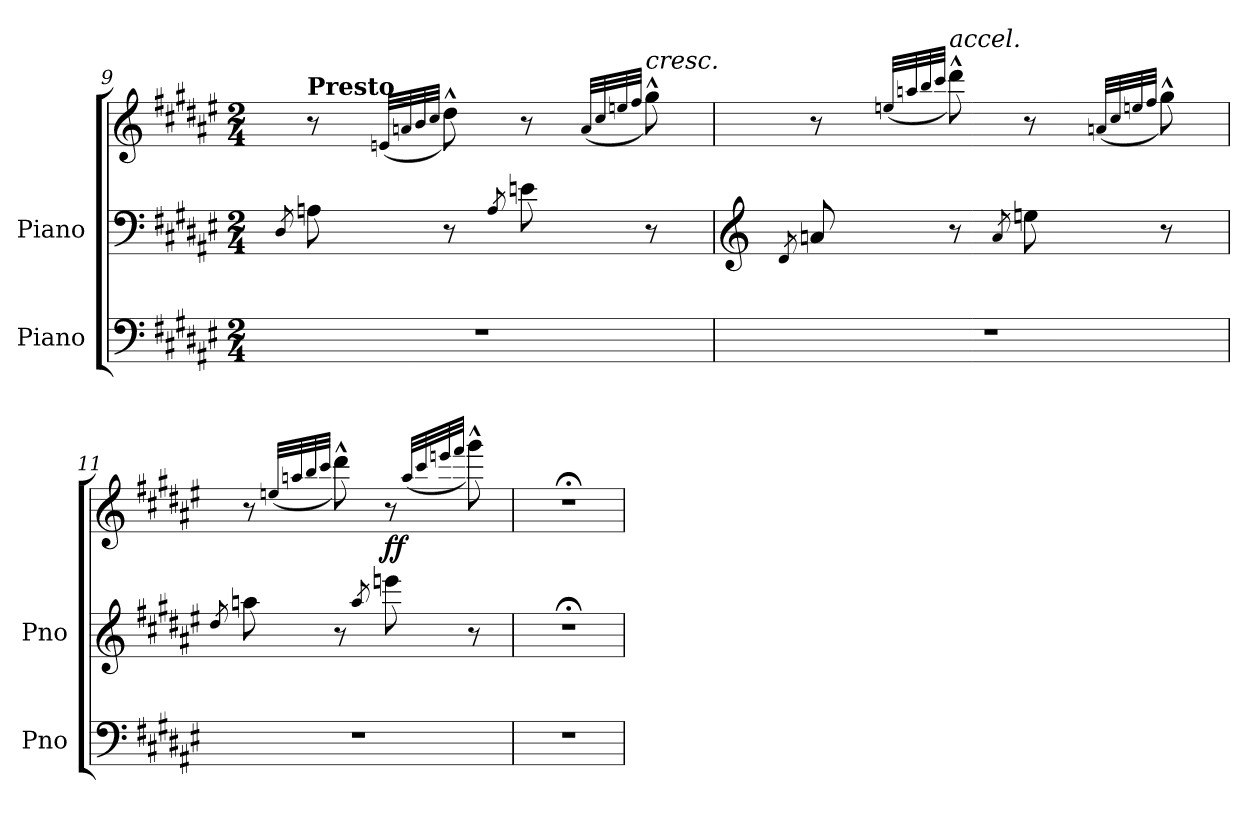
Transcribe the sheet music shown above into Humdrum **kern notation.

**kern	**kern	**kern	**dynam
*part2	*part1	*part1	*part1
*staff3	*staff2	*staff1	*staff1/2
*I"Piano	*I"Piano	*	*
*I'Pno	*I'Pno	*	*
!!LO:LB:g=z
*clefF4	*clefF4	*clefG2	*
*k[f#c#g#d#a#e#]	*k[f#c#g#d#a#e#]	*k[f#c#g#d#a#e#]	*
*M2/4	*M2/4	*M2/4	*
=9	=9	=9	=9
.	8qD#/	.	.
!	!	!LO:TX:a:B:t=Presto	!
2r	8An\	8r	.
.	.	(32qen/LLL	.
.	.	32qan/	.
.	.	32qb/	.
.	.	32qcc#/JJJ	.
.	8r	8dd#^^\)	.
.	8qA/	.	.
.	8en\	8r	.
.	.	(32qa/LLL	.
.	.	32qcc#/	.
.	.	32qeen/	.
.	.	32qff#/JJJ	.
!	!	!LO:TX:a:i:t=cresc.	!
.	8r	8gg#^^\)	.
=10	=10	=10	=10
*	*clefG2	*	*
.	8qd#/	.	.
2r	8an/	8r	.
.	.	(32qeen/LLL	.
.	.	32qaan/	.
.	.	32qbb/	.
.	.	32qccc#/JJJ	.
!	!	!LO:TX:a:i:t=accel.	!
.	8r	8ddd#^^\)	.
.	8qa/	.	.
*	*	*8va	*
.	8een\	8r	.
.	.	(32qaan/LLL	.
.	.	32qccc#/	.
.	.	32qeeen/	.
.	.	32qfff#/JJJ	.
.	8r	8ggg#^^\)	.
=11	=11	=11	=11
.	8qdd#/	.	.
2r	8aan\	8r	.
.	.	(32qeeen/LLL	.
.	.	32qaaan/	.
.	.	32qbbb/	.
.	.	32qcccc#/JJJ	.
.	8r	8dddd#^^\)	.
.	8qaa/	.	.
!	!	!	!LO:DY:b
.	8eeen\	8r	ff
.	.	(32qaaa/LLL	.
.	.	32qcccc#/	.
.	.	32qeeeen/	.
.	.	32qffff#/JJJ	.
.	8r	8gggg#^^\)	.
=12	=12	=12	=12
*	*	*X8va	*
2r	2r;<	2r;<	.
=	=	=	=
*-	*-	*-	*-
